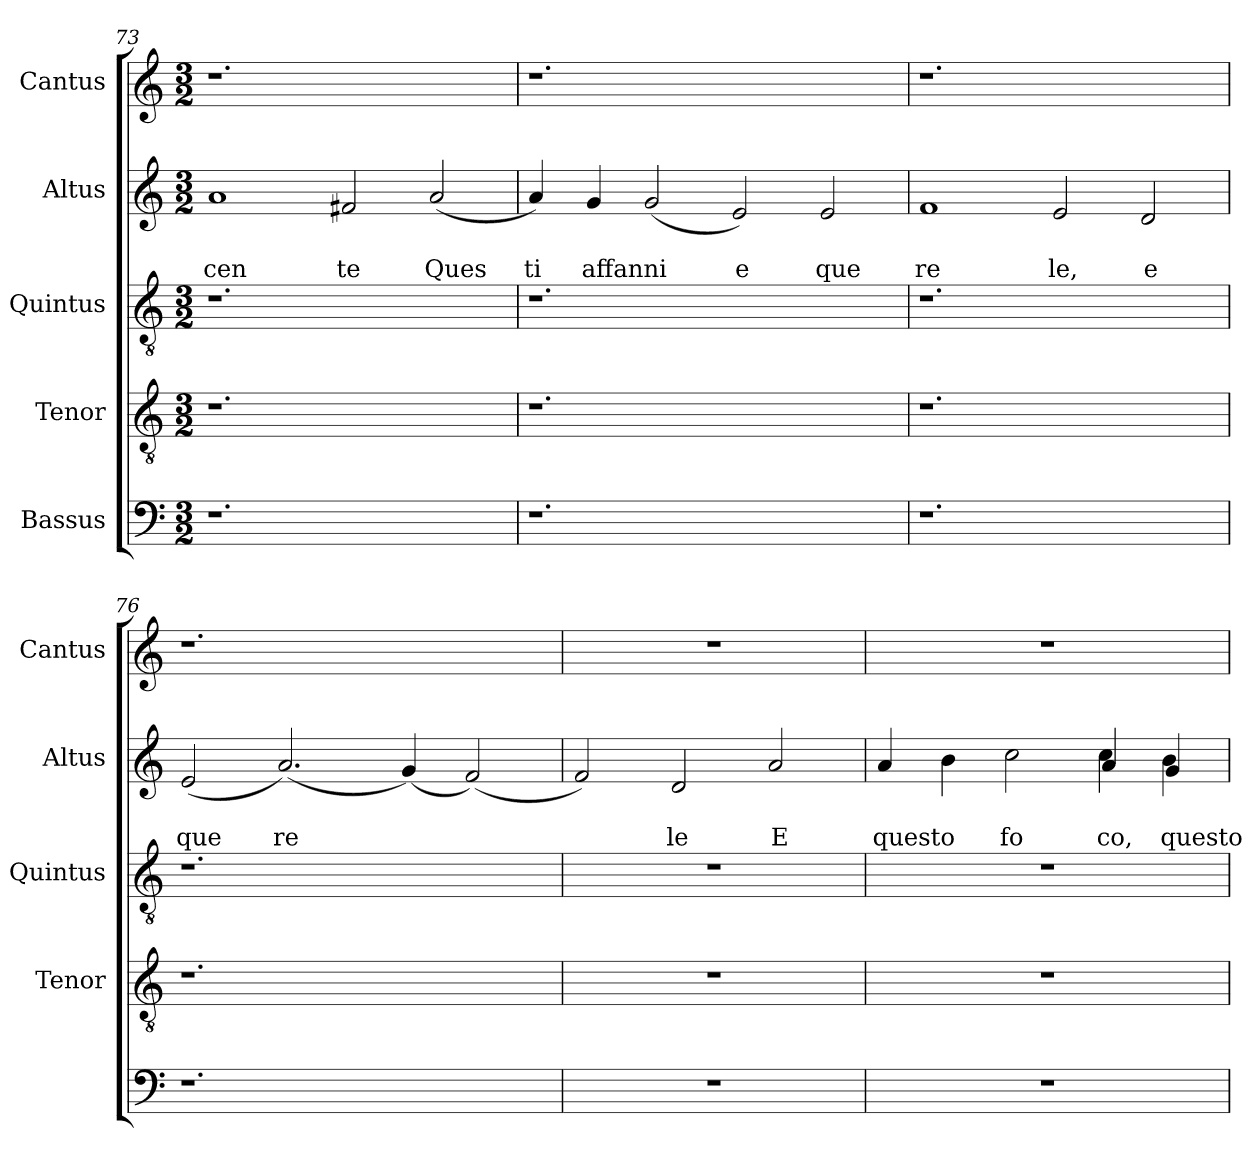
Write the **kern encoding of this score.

**kern	**kern	**kern	**kern	**text	**text	**kern
*part5	*part4	*part3	*part2	*part2	*part2	*part1
*staff5	*staff4	*staff3	*staff2	*staff2	*staff2	*staff1
*I"Bassus	*I"Tenor	*I"Quintus	*I"Altus	*	*	*I"Cantus
*	*I'Tenor	*I'Quintus	*I'Altus	*	*	*I'Cantus
!!LO:LB:g=z
*clefF4	*clefGv2	*clefGv2	*clefG2	*	*	*clefG2
*k[]	*k[]	*k[]	*k[]	*	*	*k[]
*C:	*C:	*C:	*C:	*	*	*C:
*M3/2	*M3/2	*M3/2	*M3/2	*	*	*M3/2
=73	=73	=73	=73	=73	=73	=73
!	!	!	!	!	!LO:LY:b	!
1.r	1.r	1.r	1a	.	cen	1.r
!	!	!	!	!	!LO:LY:b	!
.	.	.	2f#X/	.	te	.
!	!	!	!	!	!LO:LY:b	!
2ryy	2ryy	2ryy	(<2a/	.	Ques	2ryy
=74	=74	=74	=74	=74	=74	=74
!	!	!	!	!	!LO:LY:b	!
1.r	1.r	1.r	4a/)	.	ti	1.r
!	!	!	!	!	!LO:LY:b	!
.	.	.	4g/	.	affanni	.
.	.	.	(2g/	.	.	.
!	!	!	!	!	!LO:LY:b	!
.	.	.	2e/)	.	e	.
!	!	!	!	!	!LO:LY:b	!
2ryy	2ryy	2ryy	2e/	.	que	2ryy
=75	=75	=75	=75	=75	=75	=75
!	!	!	!	!	!LO:LY:b	!
1.r	1.r	1.r	1f	.	re	1.r
!	!	!	!	!	!LO:LY:b	!
.	.	.	2e/	.	le,	.
!	!	!	!	!	!LO:LY:b	!
2ryy	2ryy	2ryy	2d/	.	e	2ryy
=76	=76	=76	=76	=76	=76	=76
!	!	!	!	!	!LO:LY:b	!
1.r	1.r	1.r	(2e/	.	que	1.r
!	!	!	!	!	!LO:LY:b	!
.	.	.	(<2.a/)	.	re	.
.	.	.	(<4g/)	.	.	.
2ryy	2ryy	2ryy	(<2f/)	.	.	2ryy
=77	=77	=77	=77	=77	=77	=77
1.r	1.r	1.r	2f/)	.	.	1.r
!	!	!	!	!	!LO:LY:b	!
.	.	.	2d/	.	le	.
!	!	!	!	!	!LO:LY:b	!
.	.	.	2a/	.	E	.
=78	=78	=78	=78	=78	=78	=78
!	!	!	!	!	!LO:LY:b	!
*	*	*	*^	*	*	*
1.r	1.r	1.r	4a/	4ryy	.	questo	1.r
.	.	.	2.ryy	4b\	.	.	.
!	!	!	!	!	!	!LO:LY:b	!
.	.	.	.	2cc\	.	fo	.
!	!	!	!	!	!	!LO:LY:b	!
!	!	!	!	!	!	!LO:LY:b	!
.	.	.	4a/	4cc\	.	co,	.
!	!	!	!	!	!	!LO:LY:b	!
.	.	.	(4g/	4b\	.	questo	.
*	*	*	*v	*v	*	*	*
=	=	=	=	=	=	=
*-	*-	*-	*-	*-	*-	*-
